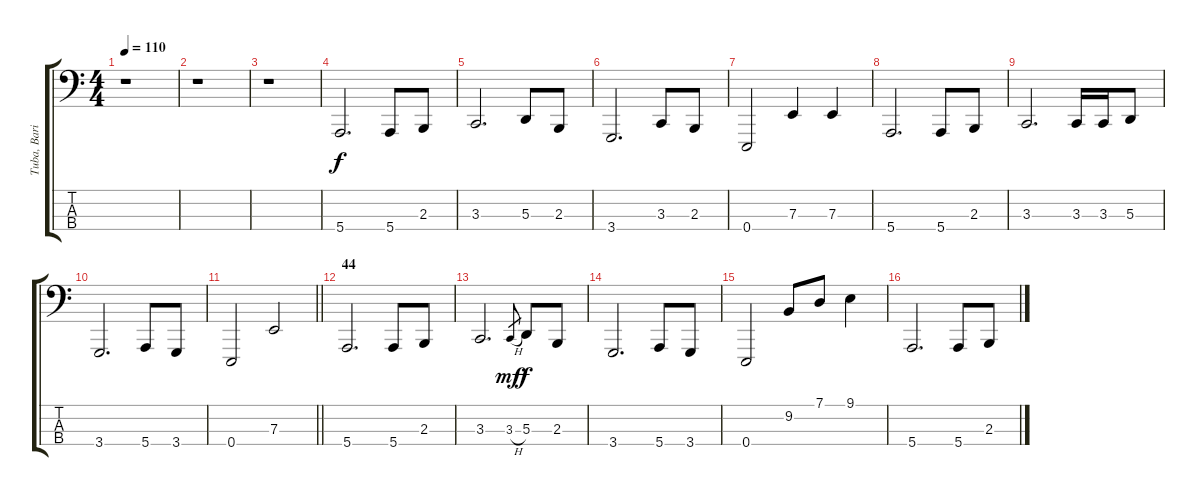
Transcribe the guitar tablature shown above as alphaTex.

\track ("Tuba, Baritone, T-Bone" "Tuba, Bari") {instrument tuba}
\staff {score tabs}
\tuning (G2 D2 A1 E1) {hide}
\ts (4 4)
\tempo 110
\clef f4
\ks c
r.1{dy f} |
r.1 |
r.1 |
5.4.2{d} 5.4.8 2.3.8 |
3.3.2{d} 5.3.8 2.3.8 |
3.4.2{d} 3.3.8 2.3.8 |
0.4.2 7.3.4 7.3.4 |
5.4.2{d} 5.4.8 2.3.8 |
3.3.2{d} 3.3.16 3.3.16 5.3.8 |
3.4.2{d} 5.4.8 3.4.8 |
\barLineRight lightlight
0.4.2 7.3.2 |
\section ("" "44")
5.4.2{d} 5.4.8 2.3.8 |
3.3.2{d} 3.3{h}.8{gr dy mf} 5.3.8{dy f} 2.3.8 |
3.4.2{d} 5.4.8 3.4.8 |
0.4.2 9.2.8 7.1.8 9.1.4 |
5.4.2{d} 5.4.8 2.3.8
